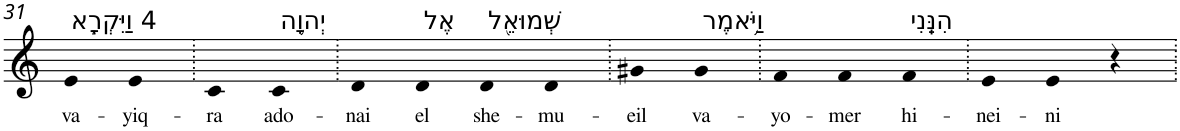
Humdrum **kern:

**kern	**text
*part1	*part1
*staff1	*staff1
*I"Piano	*
*I'Pno	*
!!LO:PB:g=z
*clefG2	*
*k[]	*
=31	=31
!LO:TX:a:t=4 וַיִּקְרָ֧א	!
!	!LO:LY:b
4e	va-
!	!LO:LY:b
4e	-yiq-
=32.	=32.
!	!LO:LY:b
4c	-ra
!LO:TX:a:t=יְהוָ֛ה	!
!	!LO:LY:b
4c	ado-
=33.	=33.
!	!LO:LY:b
4d	-nai
!LO:TX:a:t=אֶל	!
!	!LO:LY:b
4d	el
!LO:TX:a:t=שְׁמוּאֵ֖ל	!
!	!LO:LY:b
4d	she-
!	!LO:LY:b
4d	-mu-
=34.	=34.
!	!LO:LY:b
4g#X	-eil
!LO:TX:a:t=וַיֹּ֥אמֶר	!
!	!LO:LY:b
4g#	va-
=35.	=35.
!	!LO:LY:b
4f	-yo-
!	!LO:LY:b
4f	-mer
!LO:TX:a:t=הִנֵּֽנִי	!
!	!LO:LY:b
4f	hi-
=36.	=36.
!	!LO:LY:b
4e	-nei-
!	!LO:LY:b
4e	-ni
4r	.
=.	=.
*-	*-
